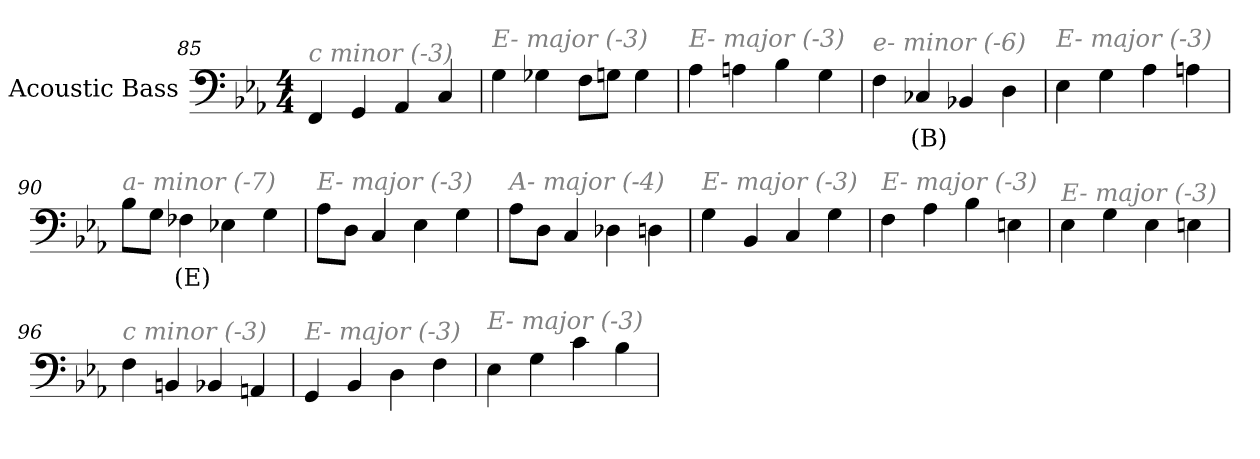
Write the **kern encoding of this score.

**kern	**text
*part1	*part1
*staff1	*staff1
*I"Acoustic Bass	*
*clefF4	*
*ITrd7c12	*
*k[b-e-a-]	*
*E-:	*
*M4/4	*
=85	=85
!LO:TX:i:color=#808080:t=c minor (-3)	!
4FFF	.
4GGG	.
4AAA-	.
4CC	.
=86	=86
!LO:TX:i:color=#808080:t=E- major (-3)	!
4GG	.
4GG-X	.
8FFL	.
8GGnJ	.
4GG	.
=87	=87
!LO:TX:i:color=#808080:t=E- major (-3)	!
4AA-	.
4AAn	.
4BB-	.
4GG	.
=88	=88
!LO:TX:i:color=#808080:t=e- minor (-6)	!
4FF	.
4CC-Xi	(B)
4BBB-X	.
4DD	.
=89	=89
!LO:TX:i:color=#808080:t=E- major (-3)	!
4EE-	.
4GG	.
4AA-	.
4AAn	.
=90	=90
!LO:TX:i:color=#808080:t=a- minor (-7)	!
8BB-L	.
8GGJ	.
4FF-Xi	(E)
4EE-X	.
4GG	.
=91	=91
!LO:TX:i:color=#808080:t=E- major (-3)	!
8AA-L	.
8DDJ	.
4CC	.
4EE-	.
4GG	.
=92	=92
!LO:TX:i:color=#808080:t=A- major (-4)	!
8AA-L	.
8DDJ	.
4CC	.
4DD-X	.
4DDn	.
=93	=93
!LO:TX:i:color=#808080:t=E- major (-3)	!
4GG	.
4BBB-	.
4CC	.
4GG	.
=94	=94
!LO:TX:i:color=#808080:t=E- major (-3)	!
4FF	.
4AA-	.
4BB-	.
4EEn	.
=95	=95
!LO:TX:i:color=#808080:t=E- major (-3)	!
4EE-	.
4GG	.
4EE-	.
4EEn	.
=96	=96
!LO:TX:i:color=#808080:t=c minor (-3)	!
4FF	.
4BBBn	.
4BBB-X	.
4AAAn	.
=97	=97
!LO:TX:i:color=#808080:t=E- major (-3)	!
4GGG	.
4BBB-	.
4DD	.
4FF	.
=98	=98
!LO:TX:i:color=#808080:t=E- major (-3)	!
4EE-	.
4GG	.
4C	.
4BB-	.
=	=
*-	*-
